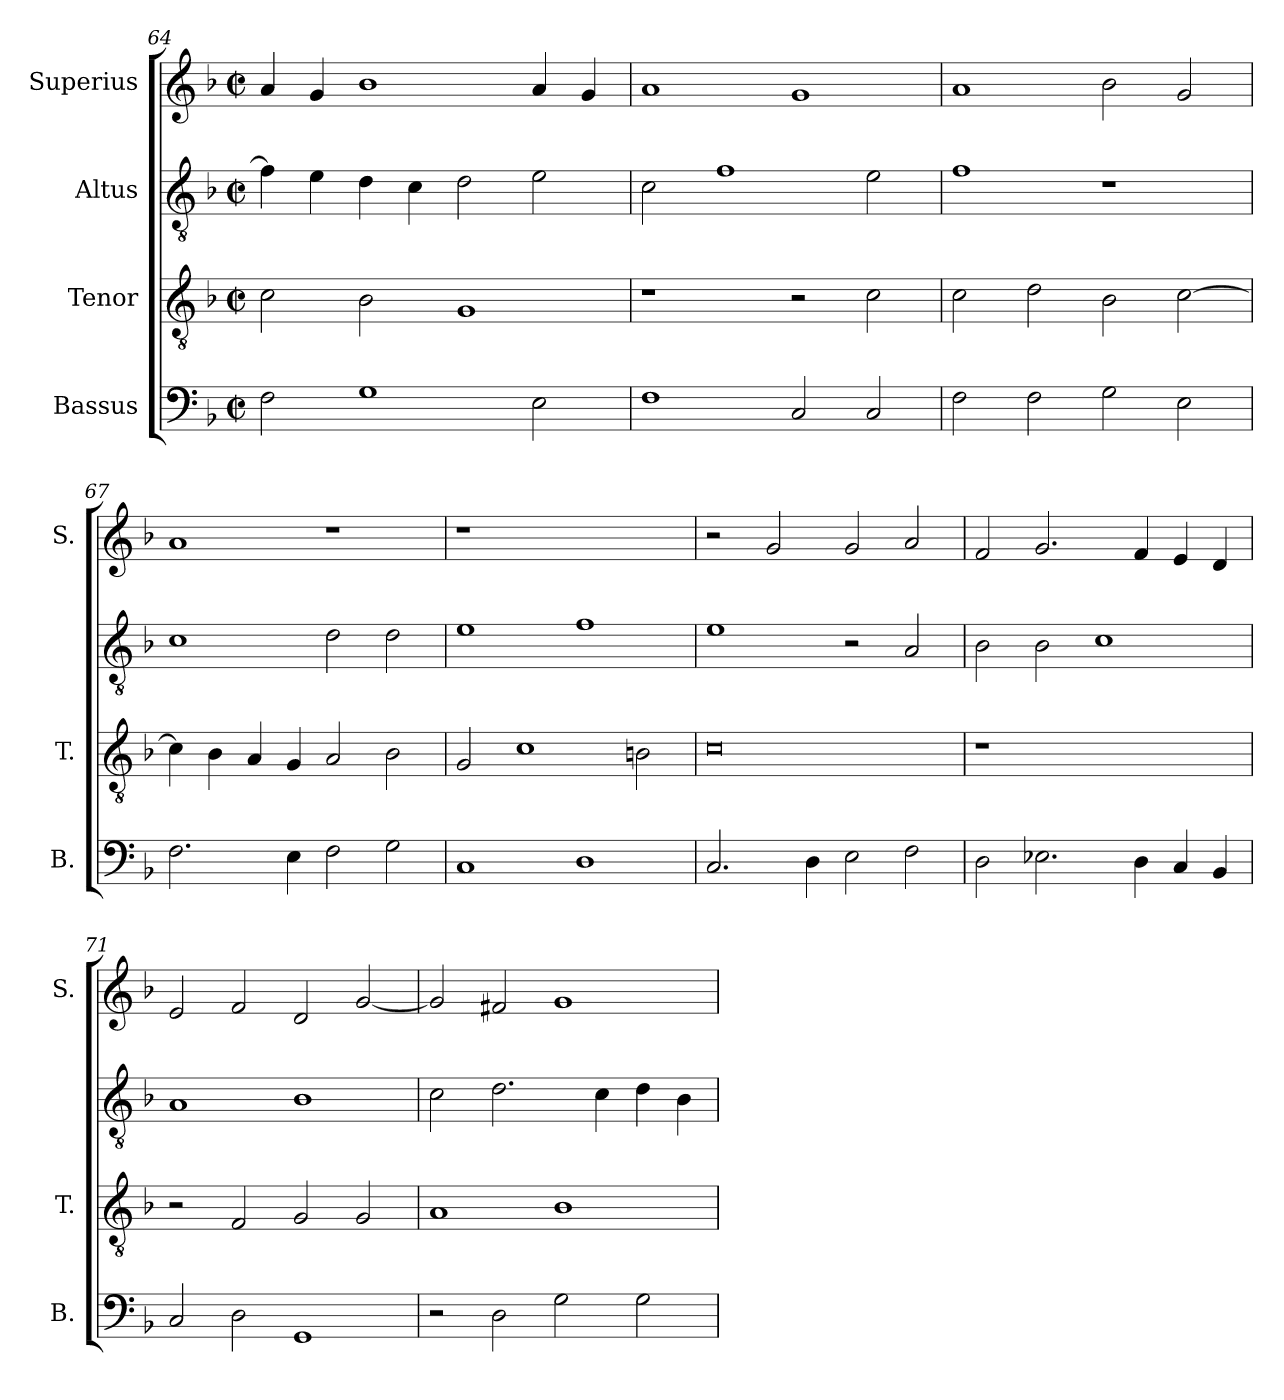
**kern	**kern	**kern	**kern
*part4	*part3	*part2	*part1
*staff4	*staff3	*staff2	*staff1
*I"Bassus	*I"Tenor	*I"Altus	*I"Superius
*I'B.	*I'T.	*	*I'S.
*clefF4	*clefGv2	*clefGv2	*clefG2
*	*ITrd7c12	*ITrd7c12	*
*k[b-]	*k[b-]	*k[b-]	*k[b-]
*F:	*F:	*F:	*F:
*M2/2	*M2/2	*M2/2	*M2/2
*met(c|)	*met(c|)	*met(c|)	*met(c|)
=64	=64	=64	=64
2Fi\	2Ci\	4Fi\]	4ai/
.	.	4Ei\	4gi/
1Gi	2BB-i\	4Di\	1b-i
.	.	4Ci\	.
.	1GGi	2Di\	.
2Ei\	.	2Ei\	4ai/
.	.	.	4gi/
=65	=65	=65	=65
1Fi	1r	2Ci\	1ai
.	.	1Fi	.
2Ci/	2r	.	1gi
2Ci/	2Ci\	2Ei\	.
!!LO:LB:g=z
=66	=66	=66	=66
2Fi\	2Ci\	1Fi	1ai
2Fi\	2Di\	.	.
2Gi\	2BB-i\	1r	2b-i\
2Ei\	[>2Ci\	.	2gi/
=67	=67	=67	=67
2.Fi\	4Ci\]	1Ci	1ai
.	4BB-i\	.	.
.	4AAi/	.	.
4Ei\	4GGi/	.	.
2Fi\	2AAi/	2Di\	1r
2Gi\	2BB-i\	2Di\	.
=68	=68	=68	=68
!	!	!	!LO:N:vis=1
1Ci	2GGi/	1Ei	1r
.	1Ci	.	.
1Di	.	1Fi	1ryy
.	2BBni\	.	.
=69	=69	=69	=69
2.Ci/	0Ci	1Ei	2r
.	.	.	2gi/
4Di\	.	.	.
2Ei\	.	2r	2gi/
2Fi\	.	2AAi/	2ai/
=70	=70	=70	=70
!	!LO:N:vis=1	!	!
2Di\	1r	2BB-i\	2fi/
2.E-Xi\	.	2BB-i\	2.gi/
.	1ryy	1Ci	.
4Di\	.	.	4fi/
4Ci/	.	.	4ei/
4BB-i/	.	.	4di/
!!LO:LB:g=z
=71	=71	=71	=71
2Ci/	2r	1AAi	2ei/
2Di\	2FFi/	.	2fi/
1GGi	2GGi/	1BB-i	2di/
.	2GGi/	.	[<2gi/
=72	=72	=72	=72
2r	1AAi	2Ci\	2gi/]
2Di\	.	2.Di\	2f#Xi/
2Gi\	1BB-i	.	1gi
.	.	4Ci\	.
2Gi\	.	4Di\	.
.	.	4BB-i\	.
=	=	=	=
*-	*-	*-	*-
